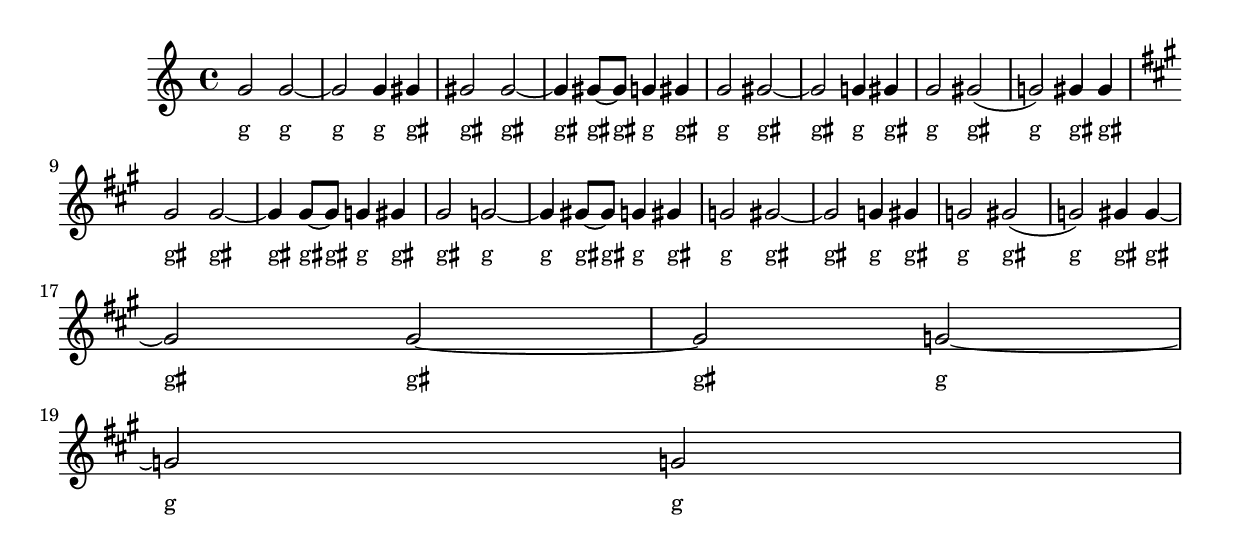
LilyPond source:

\version "1.7.16"

\header{
texidoc="
When tieing notes with accidentals across a bar boundary, the
accidental must not be drawn on the note in the next bar.  Unless the
tie crosses a line break, in which case the accidental is repeated if
it would be different from an untied note.  The next note of the same
pitch in this next bar should always show the accidental (even if it's
natural).  Slurring a accidentaled note to a natural one across bar
boundaries should be explicit.

Pitches can be verified by printing them  with the @code{NoteNames} context.
"
}

thenotes = \notes \relative cis' {
  \time 4/4
  g'2 g ~ |
  g g4 gis |
  gis2 gis ~ |
  gis4 gis8 ~ gis g4 gis |
  g2 gis ~ |
  gis g4 gis |
  g2 gis( |
  g!-) gis4 gis |
  \break
  \key a \major
  gis2 gis ~ |
  gis4 gis8 ~ gis g4 gis |
  gis2 g ~ |
  g4 gis8 ~ gis g4 gis |
  g2 gis ~ |
  gis g4 gis |
  g2 gis( |
  
  % FIXME: check for accidentals at line break could look more cute
  % maybe move to tie-break-accidental?
  
  % Btw: I don't even know what the rule is for the second note in the
  % next bar, if a reminder accidental was printed.  These are really
  % not very common cases.  Technically, if it is not tied, it
  % should get an accidental but it looks a bit silly and redundant.
  % See last g.
  
  g!-) gis4 gis ~ | \break
  gis2  gis ~ | gis g ~\break
  g2 g
}

\score {
  <
    \context Staff \thenotes
    \context NoteNames \thenotes
  >
}
%% new-chords-done %%
